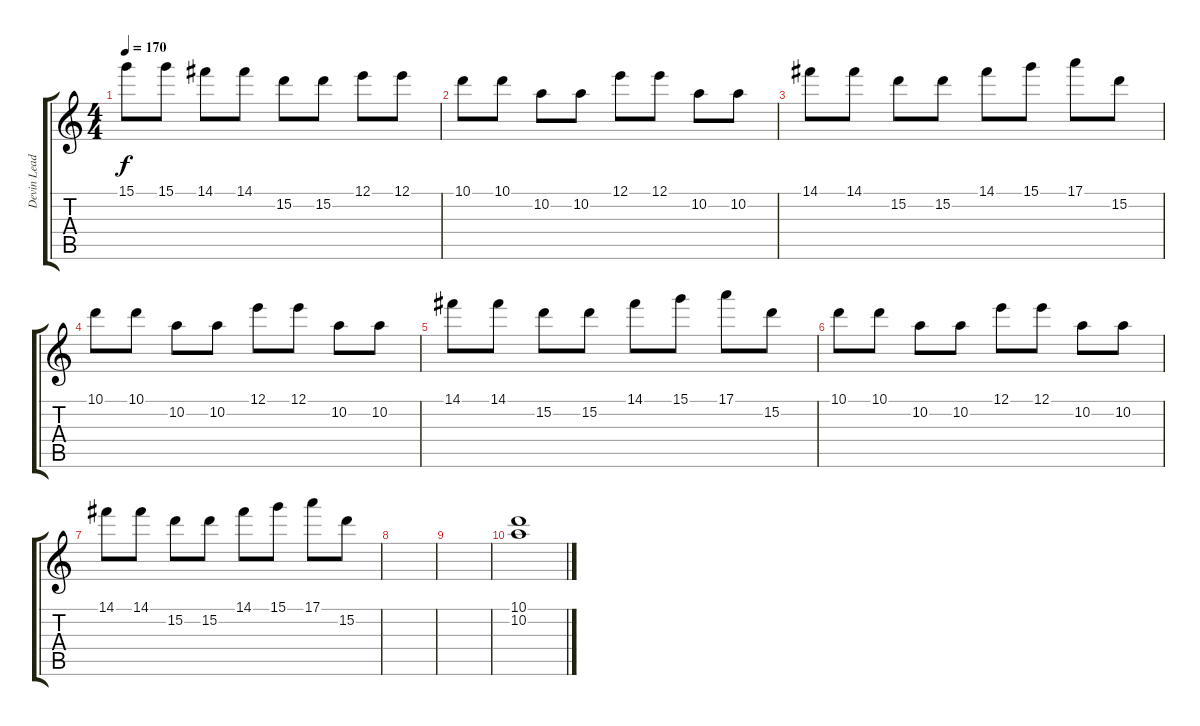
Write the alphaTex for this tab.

\track ("Devin Lead" "Devin Lead") {instrument distortionguitar}
\staff {score tabs}
\tuning (E4 B3 G3 D3 A2 D2) {hide}
\ts (4 4)
\tempo 170
\clef g2
\ks c
15.1.8{dy f} 15.1.8 14.1.8 14.1.8 15.2.8 15.2.8 12.1.8 12.1.8 |
10.1.8 10.1.8 10.2.8 10.2.8 12.1.8 12.1.8 10.2.8 10.2.8 |
14.1.8 14.1.8 15.2.8 15.2.8 14.1.8 15.1.8 17.1.8 15.2.8 |
10.1.8 10.1.8 10.2.8 10.2.8 12.1.8 12.1.8 10.2.8 10.2.8 |
14.1.8 14.1.8 15.2.8 15.2.8 14.1.8 15.1.8 17.1.8 15.2.8 |
10.1.8 10.1.8 10.2.8 10.2.8 12.1.8 12.1.8 10.2.8 10.2.8 |
14.1.8 14.1.8 15.2.8 15.2.8 14.1.8 15.1.8 17.1.8 15.2.8 |
|
|
(10.1 10.2).1
